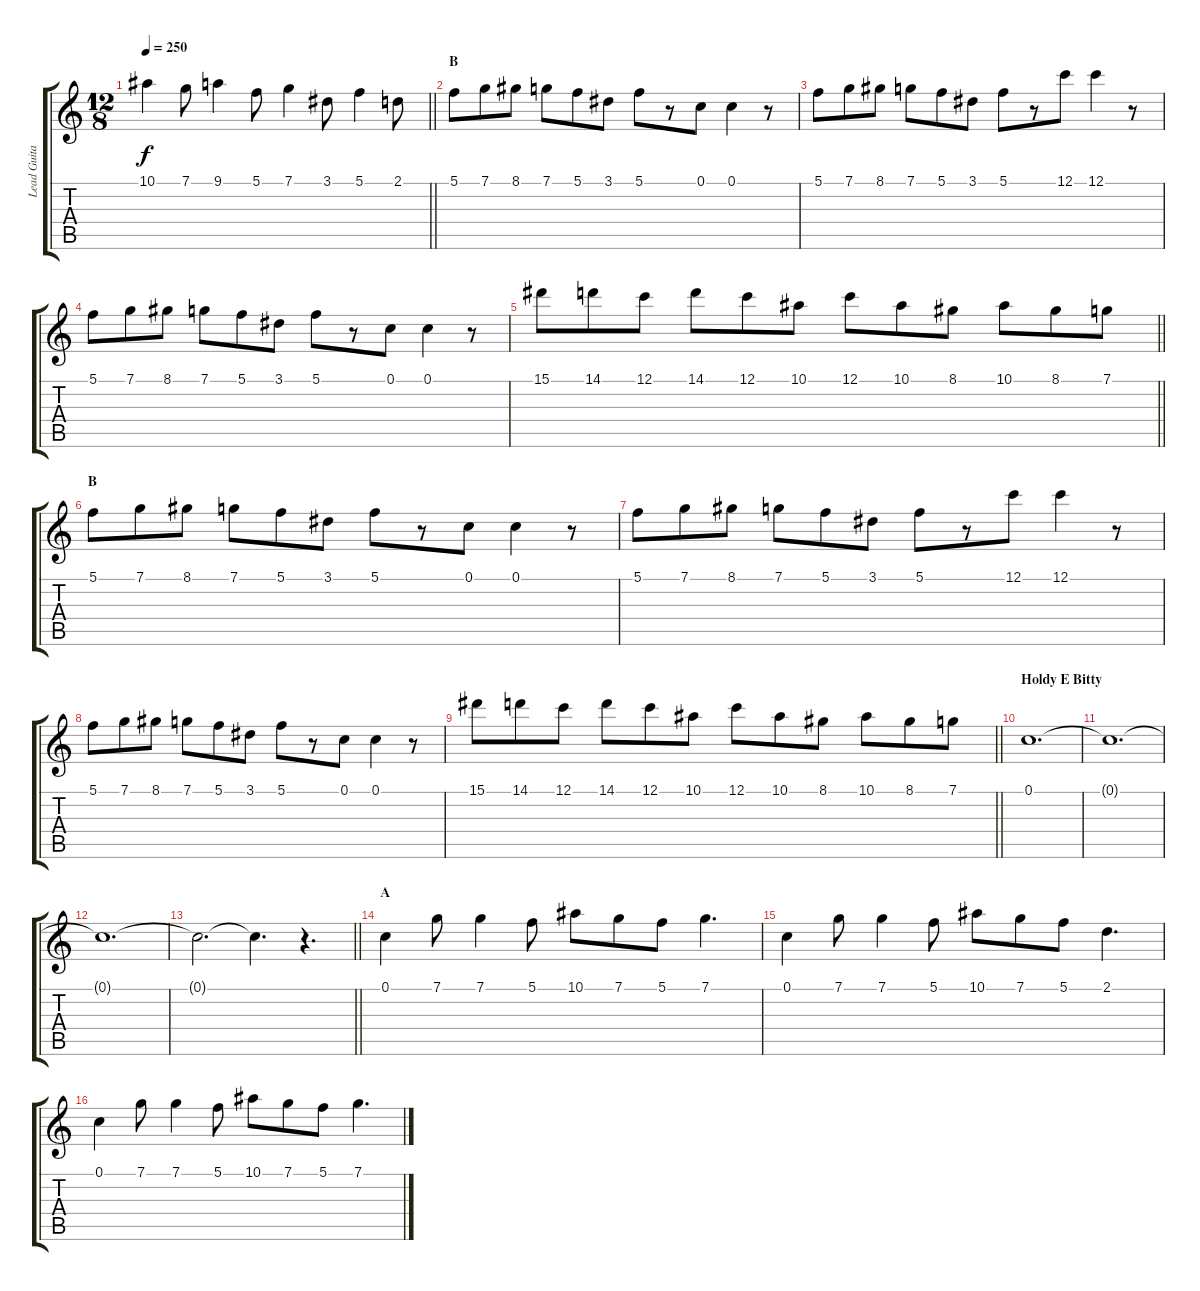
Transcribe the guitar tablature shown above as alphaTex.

\track ("Lead Guitar" "Lead Guita") {instrument distortionguitar}
\staff {score tabs}
\tuning (C4 G3 Eb3 Bb2 F2 C2) {hide}
\ts (12 8)
\tempo 250
\clef g2
\barLineRight lightlight
\ks c
10.1.4{dy f} 7.1.8 9.1.4 5.1.8 7.1.4 3.1.8 5.1.4 2.1.8 |
\section ("" "B")
5.1.8 7.1.8 8.1.8 7.1.8 5.1.8 3.1.8 5.1.8 r.8 0.1.8 0.1.4 r.8 |
5.1.8 7.1.8 8.1.8 7.1.8 5.1.8 3.1.8 5.1.8 r.8 12.1.8 12.1.4 r.8 |
5.1.8 7.1.8 8.1.8 7.1.8 5.1.8 3.1.8 5.1.8 r.8 0.1.8 0.1.4 r.8 |
\barLineRight lightlight
15.1.8 14.1.8 12.1.8 14.1.8 12.1.8 10.1.8 12.1.8 10.1.8 8.1.8 10.1.8 8.1.8 7.1.8 |
\section ("" "B")
5.1.8 7.1.8 8.1.8 7.1.8 5.1.8 3.1.8 5.1.8 r.8 0.1.8 0.1.4 r.8 |
5.1.8 7.1.8 8.1.8 7.1.8 5.1.8 3.1.8 5.1.8 r.8 12.1.8 12.1.4 r.8 |
5.1.8 7.1.8 8.1.8 7.1.8 5.1.8 3.1.8 5.1.8 r.8 0.1.8 0.1.4 r.8 |
\barLineRight lightlight
15.1.8 14.1.8 12.1.8 14.1.8 12.1.8 10.1.8 12.1.8 10.1.8 8.1.8 10.1.8 8.1.8 7.1.8 |
\section ("" "Holdy E Bitty")
0.1.1{d} |
0.1{t}.1{d} |
0.1{t}.1{d} |
\barLineRight lightlight
0.1{t}.2{d} 0.1{t}.4{d} r.4{d} |
\section ("" "A")
0.1.4 7.1.8 7.1.4 5.1.8 10.1.8 7.1.8 5.1.8 7.1.4{d} |
0.1.4 7.1.8 7.1.4 5.1.8 10.1.8 7.1.8 5.1.8 2.1.4{d} |
0.1.4 7.1.8 7.1.4 5.1.8 10.1.8 7.1.8 5.1.8 7.1.4{d}
